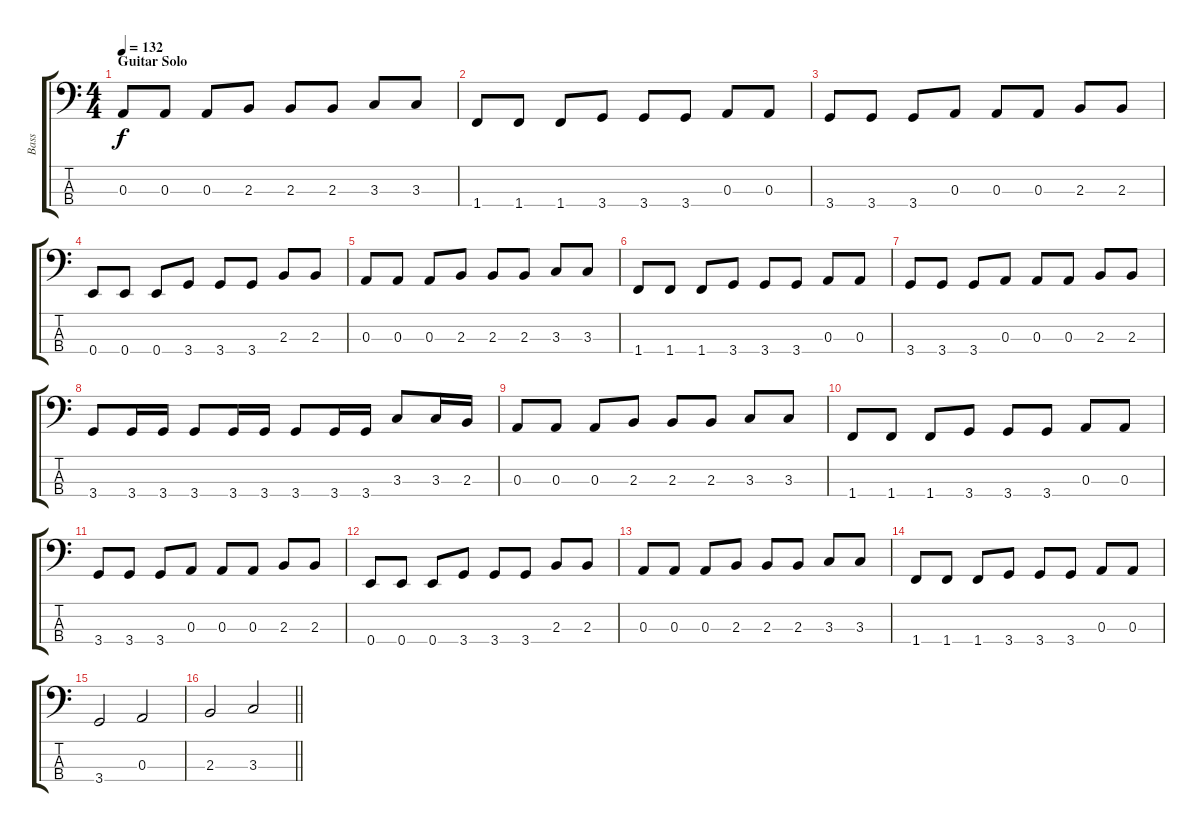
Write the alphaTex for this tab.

\track ("Bass" "Bass") {instrument electricbassfinger}
\staff {score tabs}
\tuning (G2 D2 A1 E1) {hide}
\ts (4 4)
\section ("" "Guitar Solo")
\tempo 132
\clef f4
\ks c
0.3.8{dy f} 0.3.8 0.3.8 2.3.8 2.3.8 2.3.8 3.3.8 3.3.8 |
1.4.8 1.4.8 1.4.8 3.4.8 3.4.8 3.4.8 0.3.8 0.3.8 |
3.4.8 3.4.8 3.4.8 0.3.8 0.3.8 0.3.8 2.3.8 2.3.8 |
0.4.8 0.4.8 0.4.8 3.4.8 3.4.8 3.4.8 2.3.8 2.3.8 |
0.3.8 0.3.8 0.3.8 2.3.8 2.3.8 2.3.8 3.3.8 3.3.8 |
1.4.8 1.4.8 1.4.8 3.4.8 3.4.8 3.4.8 0.3.8 0.3.8 |
3.4.8 3.4.8 3.4.8 0.3.8 0.3.8 0.3.8 2.3.8 2.3.8 |
3.4.8 3.4.16 3.4.16 3.4.8 3.4.16 3.4.16 3.4.8 3.4.16 3.4.16 3.3.8 3.3.16 2.3.16 |
0.3.8 0.3.8 0.3.8 2.3.8 2.3.8 2.3.8 3.3.8 3.3.8 |
1.4.8 1.4.8 1.4.8 3.4.8 3.4.8 3.4.8 0.3.8 0.3.8 |
3.4.8 3.4.8 3.4.8 0.3.8 0.3.8 0.3.8 2.3.8 2.3.8 |
0.4.8 0.4.8 0.4.8 3.4.8 3.4.8 3.4.8 2.3.8 2.3.8 |
0.3.8 0.3.8 0.3.8 2.3.8 2.3.8 2.3.8 3.3.8 3.3.8 |
1.4.8 1.4.8 1.4.8 3.4.8 3.4.8 3.4.8 0.3.8 0.3.8 |
3.4.2 0.3.2 |
\barLineRight lightlight
2.3.2 3.3.2
